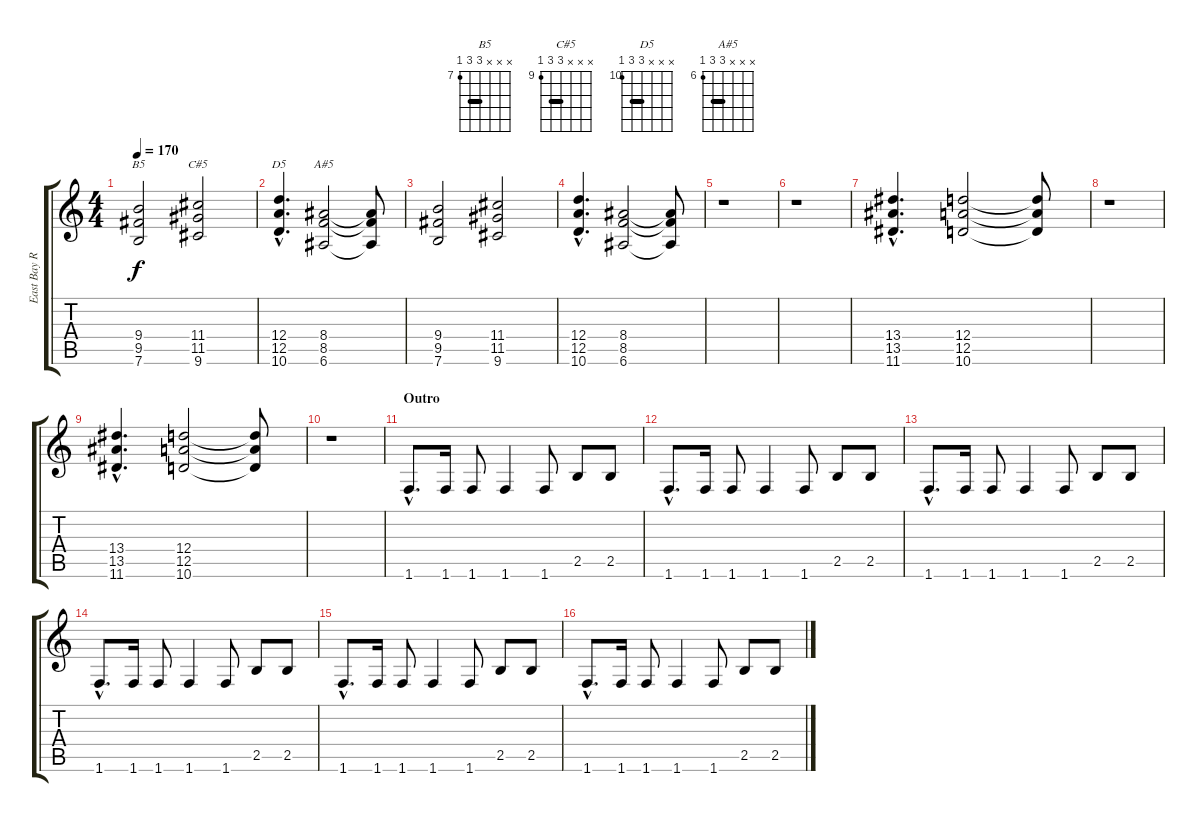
\track ("East Bay Ray" "East Bay R") {instrument distortionguitar}
\staff {score tabs}
\tuning (E4 B3 G3 D3 A2 E2) {hide}
\chord ("B5" x x x 9 9 7) {firstfret 7 barre 9}
\chord ("C#5" x x x 11 11 9) {firstfret 9 barre 11}
\chord ("D5" x x x 12 12 10) {firstfret 10 barre 12}
\chord ("A#5" x x x 8 8 6) {firstfret 6 barre 8}
\ts (4 4)
\tempo 170
\clef g2
\ks c
(9.4 9.5 7.6).2{ch "B5" dy f} (11.4 11.5 9.6).2{ch "C#5"} |
(12.4{hac} 12.5{hac} 10.6{hac}).4{d ch "D5"} (8.4 8.5 6.6).2{ch "A#5"} (8.4{t} 8.5{t} 6.6{t}).8 |
(9.4 9.5 7.6).2 (11.4 11.5 9.6).2 |
(12.4{hac} 12.5{hac} 10.6{hac}).4{d} (8.4 8.5 6.6).2 (8.4{t} 8.5{t} 6.6{t}).8 |
r.1 |
r.1 |
(13.4{hac} 13.5{hac} 11.6{hac}).4{d} (12.4 12.5 10.6).2 (12.4{t} 12.5{t} 10.6{t}).8 |
r.1 |
(13.4{hac} 13.5{hac} 11.6{hac}).4{d} (12.4 12.5 10.6).2 (12.4{t} 12.5{t} 10.6{t}).8 |
r.1 |
\section ("" "Outro")
1.6{hac}.8{d} 1.6.16 1.6.8 1.6.4 1.6.8 2.5.8 2.5.8 |
1.6{hac}.8{d} 1.6.16 1.6.8 1.6.4 1.6.8 2.5.8 2.5.8 |
1.6{hac}.8{d} 1.6.16 1.6.8 1.6.4 1.6.8 2.5.8 2.5.8 |
1.6{hac}.8{d} 1.6.16 1.6.8 1.6.4 1.6.8 2.5.8 2.5.8 |
1.6{hac}.8{d} 1.6.16 1.6.8 1.6.4 1.6.8 2.5.8 2.5.8 |
1.6{hac}.8{d} 1.6.16 1.6.8 1.6.4 1.6.8 2.5.8 2.5.8
